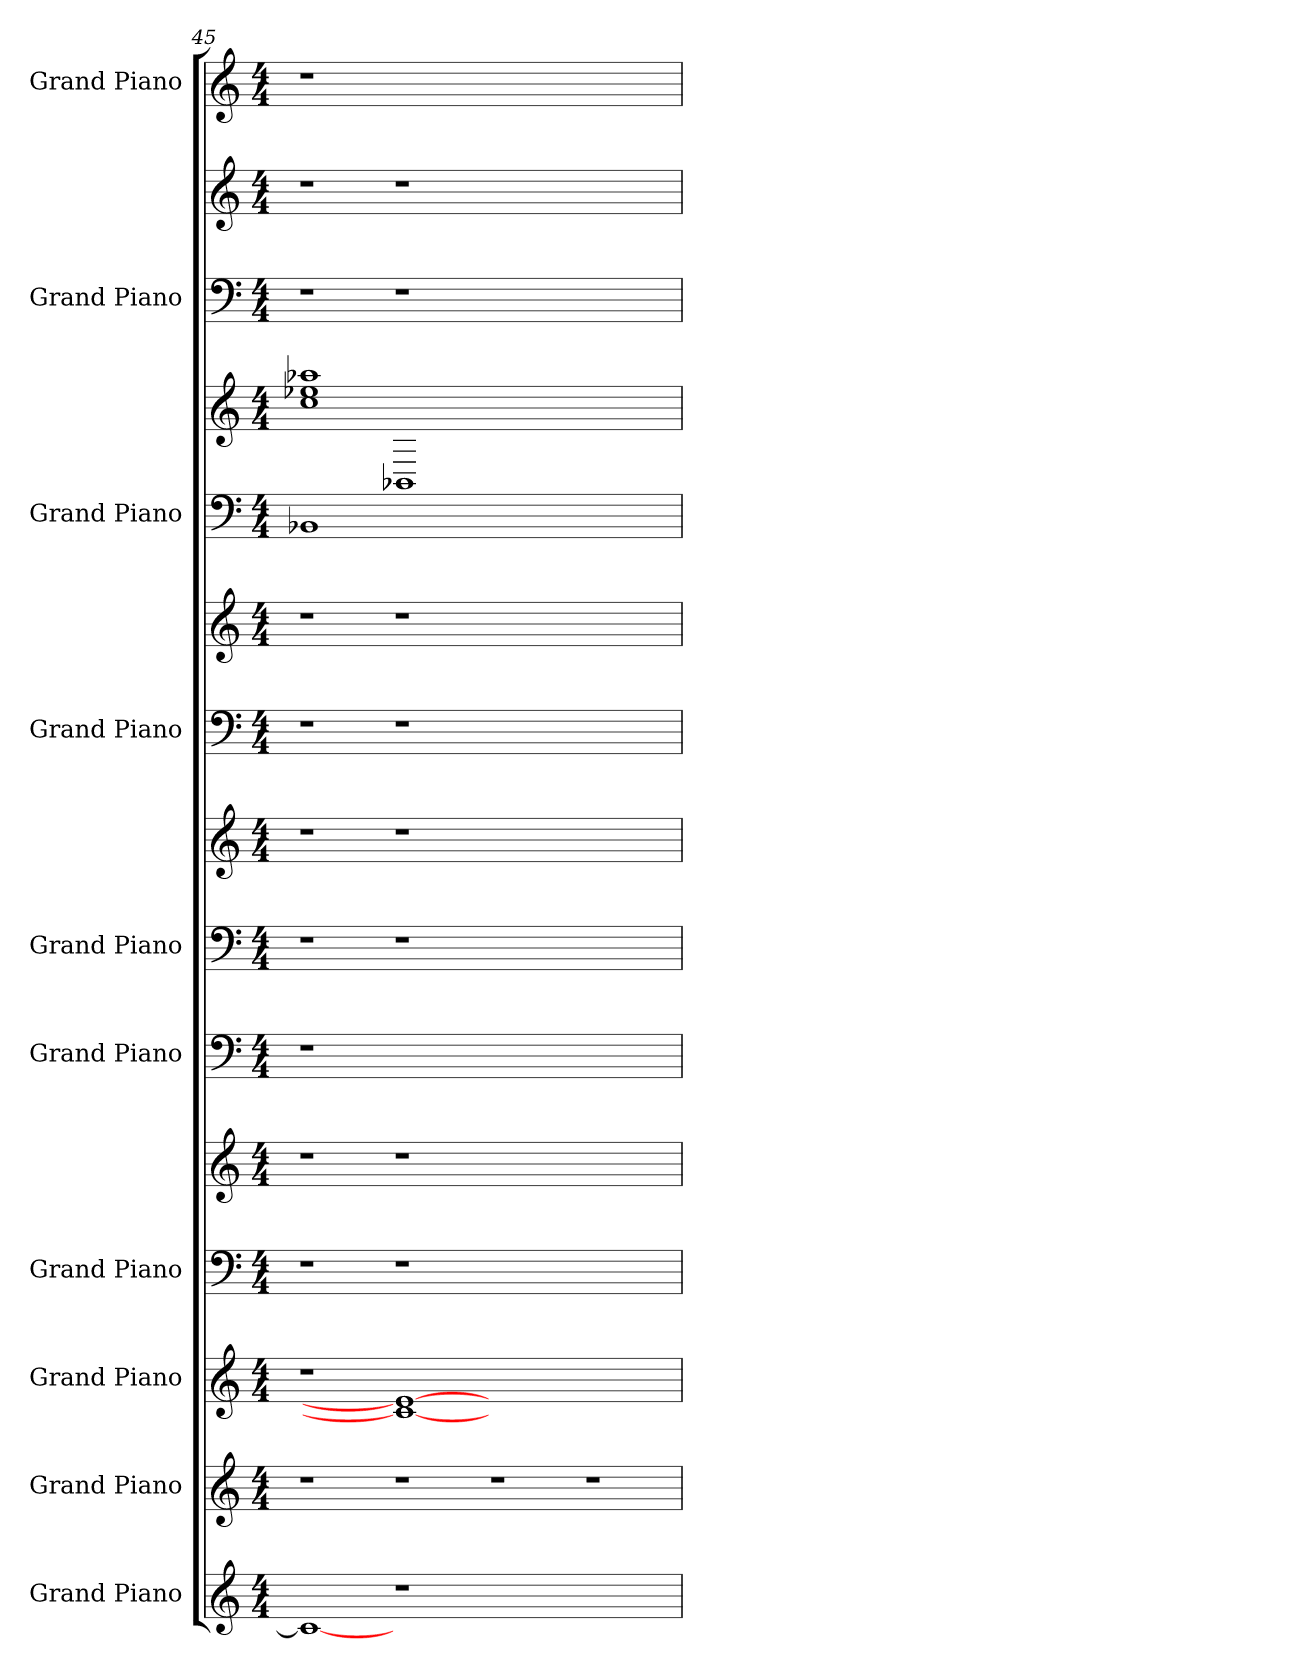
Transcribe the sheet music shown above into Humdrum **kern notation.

**kern	**kern	**kern	**kern	**kern	**kern	**kern	**kern	**kern	**kern	**kern	**kern	**kern	**kern	**kern
*part10	*part9	*part8	*part7	*part7	*part6	*part5	*part5	*part4	*part4	*part3	*part3	*part2	*part2	*part1
*staff15	*staff14	*staff13	*staff12	*staff11	*staff10	*staff9	*staff8	*staff7	*staff6	*staff5	*staff4	*staff3	*staff2	*staff1
*I"Grand Piano	*I"Grand Piano	*I"Grand Piano	*I"Grand Piano	*	*I"Grand Piano	*I"Grand Piano	*	*I"Grand Piano	*	*I"Grand Piano	*	*I"Grand Piano	*	*I"Grand Piano
*clefG2	*clefG2	*clefG2	*clefF4	*clefG2	*clefF4	*clefF4	*clefG2	*clefF4	*clefG2	*clefF4	*clefG2	*clefF4	*clefG2	*clefG2
*k[]	*k[]	*k[]	*k[]	*k[]	*k[]	*k[]	*k[]	*k[]	*k[]	*k[]	*k[]	*k[]	*k[]	*k[]
*C:	*C:	*C:	*C:	*C:	*C:	*C:	*C:	*C:	*C:	*C:	*C:	*C:	*C:	*C:
*M4/4	*M4/4	*M4/4	*M4/4	*M4/4	*M4/4	*M4/4	*M4/4	*M4/4	*M4/4	*M4/4	*M4/4	*M4/4	*M4/4	*M4/4
=45	=45	=45	=45	=45	=45	=45	=45	=45	=45	=45	=45	=45	=45	=45
1c_	1r	1r	1r	1r	1r	1r	1r	1r	1r	1BB-X	1cc 1ee-X 1aa-X	1r	1r	1r
1r	1r	1c_ 1e_	1r	1r	0.ryy	1r	1r	1r	1r	0.ryy	1BB-X	1r	1r	0.ryy
0ryy	1r	0ryy	0ryy	0ryy	.	0ryy	0ryy	0ryy	0ryy	.	0ryy	0ryy	0ryy	.
.	1r	.	.	.	.	.	.	.	.	.	.	.	.	.
=	=	=	=	=	=	=	=	=	=	=	=	=	=	=
*-	*-	*-	*-	*-	*-	*-	*-	*-	*-	*-	*-	*-	*-	*-
